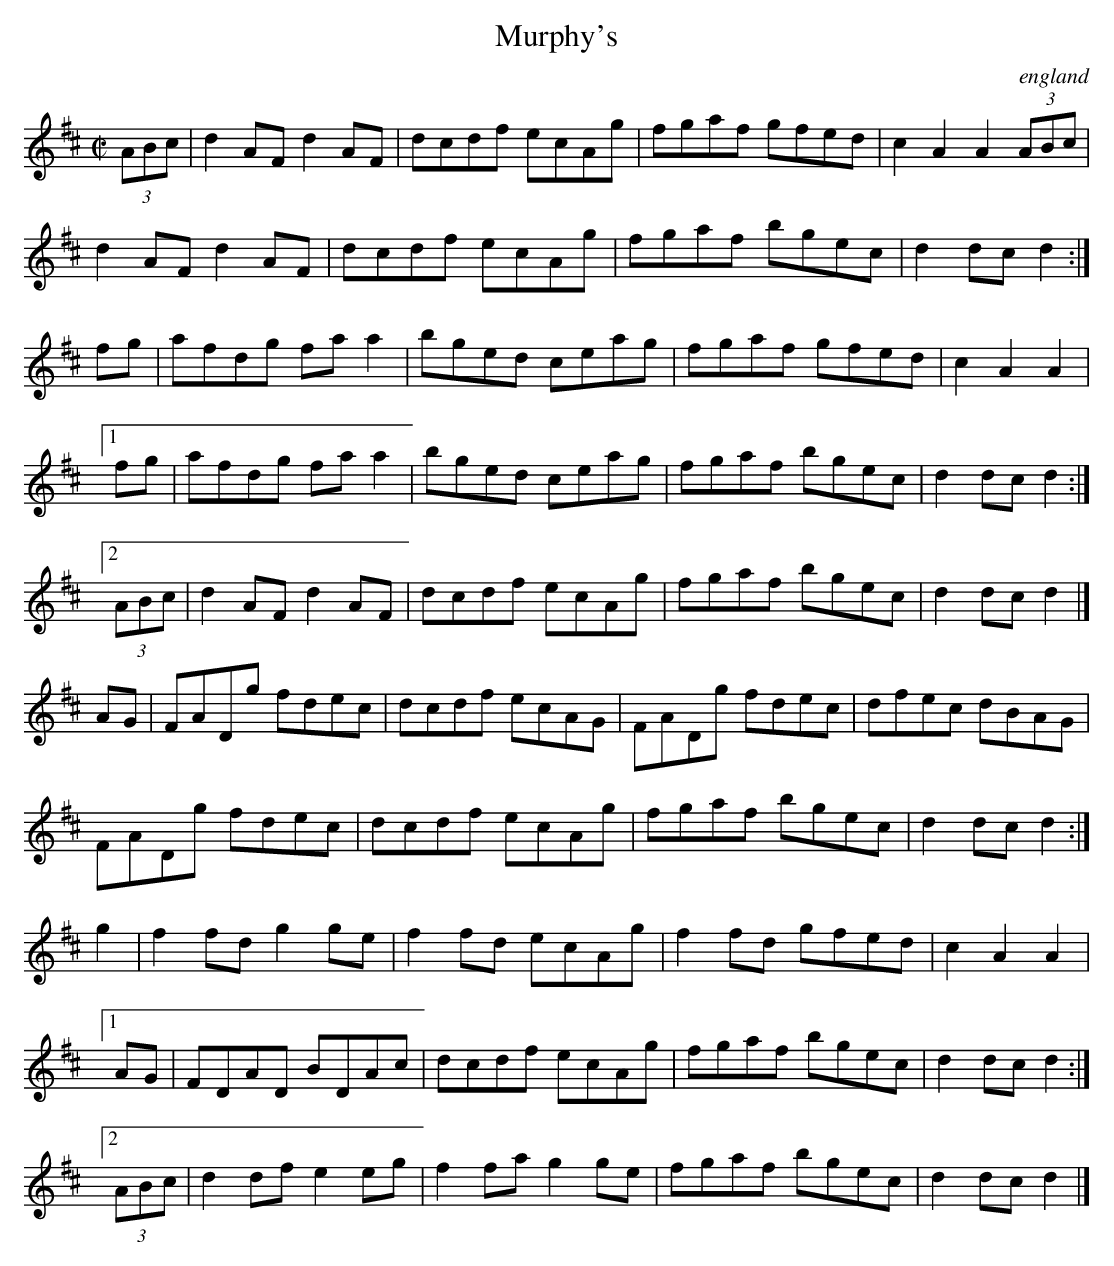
X:1
T:Murphy's
O:england
M:C|
L:1/8
K:D Major
(3ABc|d2AF d2AF|dcdf ecAg|fgaf gfed|c2A2 A2 (3ABc|
d2AF d2AF|dcdf ecAg|fgaf bgec|d2dc d2:|
fg|afdg faa2|bged ceag|fgaf gfed|c2A2 A2|
[1 fg|afdg faa2|bged ceag|fgaf bgec|d2dc d2:|
[2 (3ABc|d2AF d2AF|dcdf ecAg|fgaf bgec|d2dc d2|]
AG|FADg fdec|dcdf ecAG|FADg fdec|dfec dBAG|
FADg fdec|dcdf ecAg|fgaf bgec|d2dc d2:|
g2|f2fd g2ge|f2fd ecAg|f2fd gfed|c2A2 A2|
[1 AG|FDAD BDAc|dcdf ecAg|fgaf bgec|d2dc d2:|
[2 (3ABc|d2df e2eg|f2fa g2ge|fgaf bgec|d2dc d2|]
